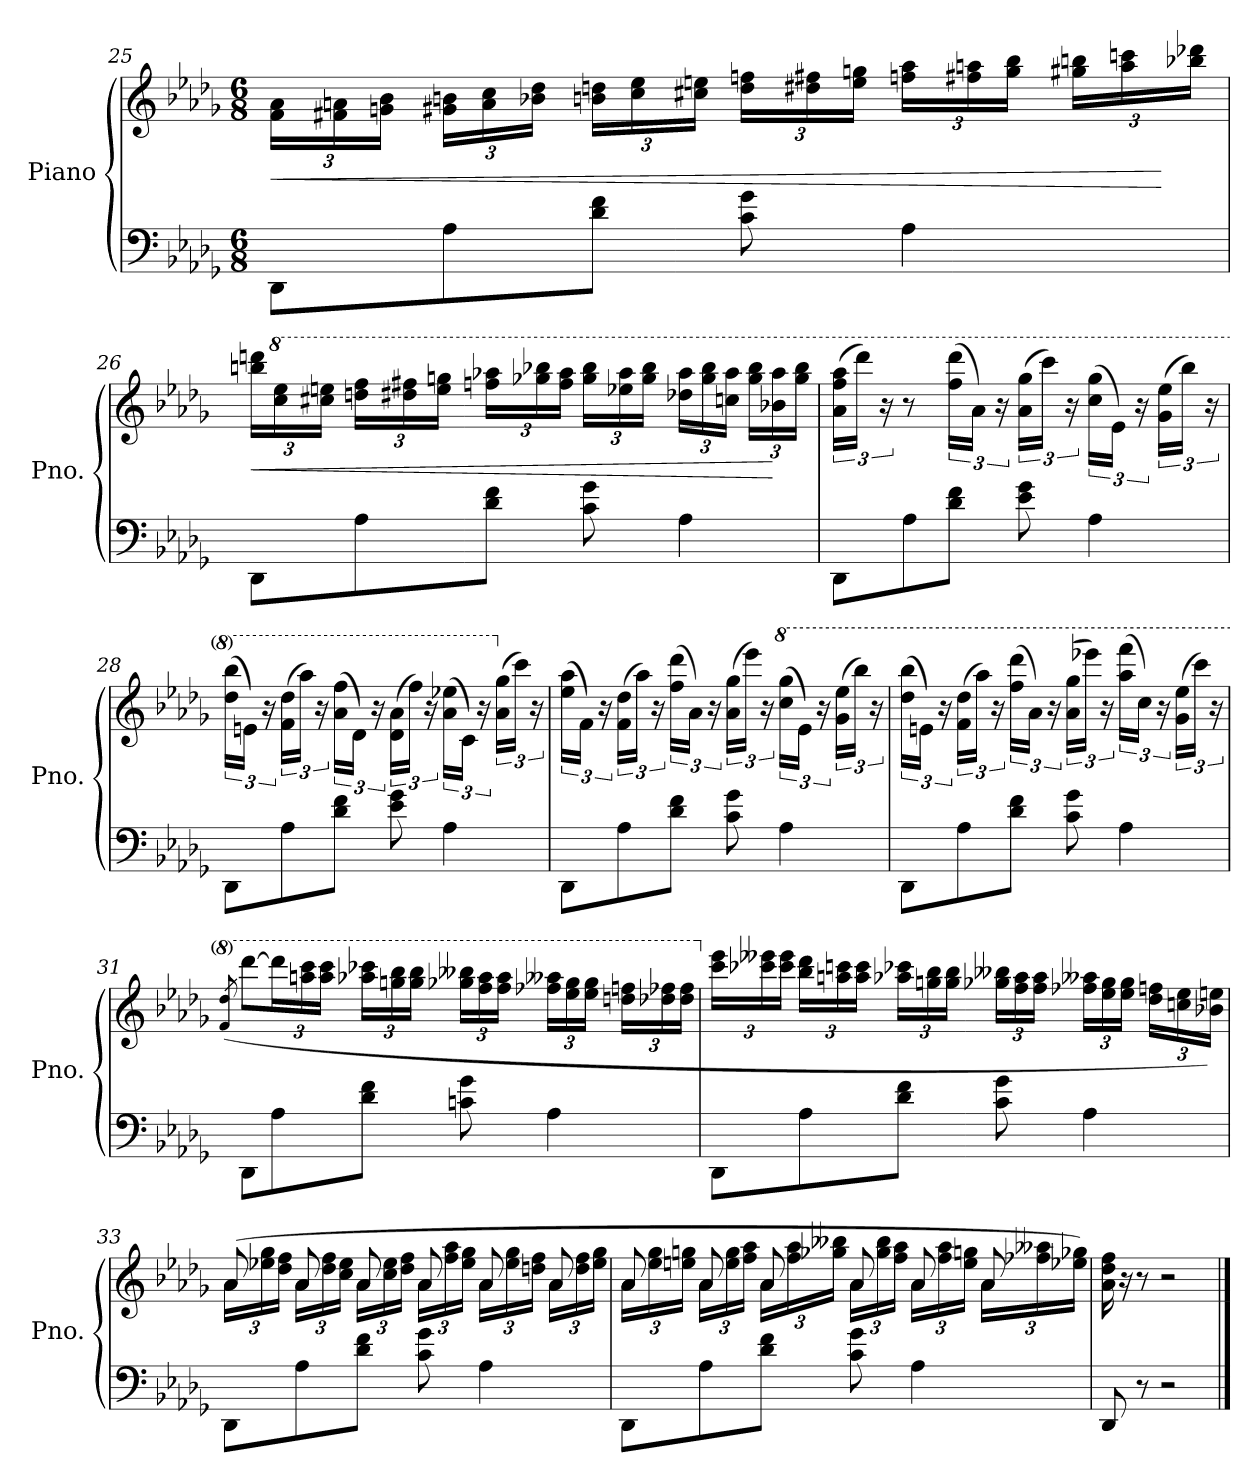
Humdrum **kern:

**kern	**kern	**dynam
*part1	*part1	*part1
*staff2	*staff1	*staff1/2
*I"Piano	*	*
*I'Pno.	*	*
!!LO:PB:g=z
*clefF4	*clefG2	*
*k[b-e-a-d-g-]	*k[b-e-a-d-g-]	*
*M6/8	*M6/8	*
*	*Xbrackettup	*
=25	=25	=25
!	!	!LO:HP:b
8DD-\L	24f\ 24a-\LL	<
.	24f#X\ 24an\	.
.	24gn\ 24b-\JJ	.
8A-\	24g#X\ 24bn\LL	.
.	24a\ 24cc\	.
.	24b-X\ 24dd-\JJ	.
8d-\ 8f\J	24bn\ 24ddn\LL	.
.	24cc\ 24ee-\	.
.	24cc#X\ 24een\JJ	.
8c\ 8g-\	24dd\ 24ffn\LL	.
.	24dd#X\ 24ff#X\	.
.	24ee\ 24ggn\JJ	.
4A-\	24ffn\ 24aa-\LL	.
.	24ff#X\ 24aan\	.
.	24gg\ 24bb-\JJ	.
.	24gg#X\ 24bbn\LL	.
.	24aa\ 24cccn\	.
.	24bb-X\ 24ddd-X\JJ	[
!!LO:LB:g=z
=26	=26	=26
!	!	!LO:HP:b
8DD-\L	24bbn\ 24dddn\LL	<
*	*8va	*
.	24ccc\ 24eee-\	.
.	24ccc#X\ 24eeen\JJ	.
8A-\	24ddd\ 24fff\LL	.
.	24ddd#X\ 24fff#X\	.
.	24eee\ 24gggn\JJ	.
8d-\ 8f\J	24fffn\ 24aaa-X\LL	.
.	24ggg-X\ 24bbb-X\	.
.	24fff\ 24aaa-\JJ	.
8c\ 8g-\	24ggg-\ 24bbb-\LL	.
.	24eee-X\ 24aaa-\	.
.	24ggg-\ 24bbb-\JJ	.
4A-\	24ddd-X\ 24aaa-\LL	.
.	24ggg-\ 24bbb-\	.
.	24cccn\ 24aaa-\JJ	.
.	24ggg-\ 24bbb-\LL	.
.	24bb-X\ 24aaa-\	[
.	24ggg-\ 24bbb-\JJ	.
=27	=27	=27
*	*brackettup	*
8DD-\L	(>24aa-\ 24fff\ 24aaa-\LL	.
.	24dddd-\JJ)	.
.	24r	.
8A-\	8r	.
8d-\ 8f\J	(>24fff\ 24dddd-\LL	.
.	24aa-\JJ)	.
.	24r	.
8e-\ 8g-\	(>24aa-\ 24ggg-\LL	.
.	24cccc\JJ)	.
.	24r	.
4A-\	(>24ccc\ 24ggg-\LL	.
.	24ee-\JJ)	.
.	24r	.
.	(>24gg-\ 24eee-\LL	.
.	24bbb-\JJ)	.
.	24r	.
!!LO:LB:g=z
=28	=28	=28
8DD-\L	(>24ddd-\ 24bbb-\LL	.
.	24een\JJ)	.
.	24r	.
8A-\	(>24ff\ 24ddd-\LL	.
.	24aaa-\JJ)	.
.	24r	.
8d-\ 8f\J	(>24aa-\ 24fff\LL	.
.	24dd-\JJ)	.
.	24r	.
8e-\ 8g-\	(>24dd-\ 24aa-\LL	.
.	24fff\JJ)	.
.	24r	.
4A-\	(>24aa-\ 24eee-X\LL	.
.	24cc\JJ)	.
.	24r	.
*	*X8va	*
.	(>24a-\ 24gg-\LL	.
.	24ccc\JJ)	.
.	24r	.
=29	=29	=29
8DD-\L	(>24ee-\ 24aa-\LL	.
.	24f\JJ)	.
.	24r	.
8A-\	(>24f\ 24dd-\LL	.
.	24aa-\JJ)	.
.	24r	.
8d-\ 8f\J	(>24ff\ 24ddd-\LL	.
.	24a-\JJ)	.
.	24r	.
8c\ 8g-\	(>24a-\ 24gg-\LL	.
.	24eee-\JJ)	.
.	24r	.
*	*8va	*
4A-\	(>24ccc\ 24ggg-\LL	.
.	24ee-\JJ)	.
.	24r	.
.	(>24gg-\ 24eee-\LL	.
.	24bbb-\JJ)	.
.	24r	.
!!LO:LB:g=z
=30	=30	=30
8DD-\L	(>24ddd-\ 24bbb-\LL	.
.	24een\JJ)	.
.	24r	.
8A-\	(>24ff\ 24ddd-\LL	.
.	24aaa-\JJ)	.
.	24r	.
8d-\ 8f\J	(>24fff\ 24dddd-\LL	.
.	24aa-\JJ)	.
.	24r	.
8c\ 8g-\	(>24aa-\ 24ggg-\LL	.
.	24eeee-X\JJ)	.
.	24r	.
4A-\	(>24aaa-\ 24ffff\LL	.
.	24ccc\JJ)	.
.	24r	.
.	(>24gg-\ 24eee-\LL	.
.	24cccc\JJ)	.
.	24r	.
!!LO:LB:g=z
=31	=31	=31
.	(>8qff/ 8qddd-/	.
8DD-\L	[8dddd-\L	.
*	*Xbrackettup	*
8A-\	24dddd-\L]	.
.	24aaan\ 24cccc\	.
.	24aaa\ 24cccc\JJ	.
8d-\ 8f\J	24aaa-X\ 24cccc-X\LL	.
.	24gggn\ 24bbb-\	.
.	24ggg\ 24bbb-\JJ	.
8cn\ 8g-\	24ggg-X\ 24bbb--X\LL	.
.	24fff\ 24aaa-\	.
.	24fff\ 24aaa-\JJ	.
4A-\	24fff-X\ 24aaa--X\LL	.
.	24eee-\ 24ggg-\	.
.	24eee-\ 24ggg-\JJ	.
.	24dddn\ 24fffn\LL	.
.	24ddd-X\ 24fff-X\	.
.	24ddd-\ 24fff-\JJ	.
!!LO:PB:g=z
=32	=32	=32
*	*X8va	*
8DD-\L	24ccc\ 24eee-\LL	.
.	24ccc-X\ 24eee--X\	.
.	24ccc-\ 24eee--\JJ	.
8A-\	24bb-\ 24ddd-\LL	.
.	24aan\ 24cccn\	.
.	24aa\ 24ccc\JJ	.
8d-\ 8f\J	24aa-X\ 24ccc-X\LL	.
.	24ggn\ 24bb-\	.
.	24gg\ 24bb-\JJ	.
8c\ 8g-\	24gg-X\ 24bb--X\LL	.
.	24ff\ 24aa-\	.
.	24ff\ 24aa-\JJ	.
4A-\	24ff-X\ 24aa--X\LL	.
.	24ee-\ 24gg-\	.
.	24ee-\ 24gg-\JJ	.
.	24dd-\ 24ffn\LL	.
.	24ccn\ 24ee-\	.
.	24b-X\ 24een\JJ)	.
!!LO:LB:g=z
=33	=33	=33
*	*^	*
8DD-\L	(>8a-/	24a-\LL	.
.	.	24ee-X\ 24gg-\	.
.	.	24dd-\ 24ff\JJ	.
8A-\	8a-/	24a-\LL	.
.	.	24dd-\ 24ff\	.
.	.	24cc\ 24ee-\JJ	.
8d-\ 8f\J	8a-/	24a-\LL	.
.	.	24cc\ 24ee-\	.
.	.	24dd-\ 24ff\JJ	.
8c\ 8g-\	8a-/	24a-\LL	.
.	.	24ff\ 24aa-\	.
.	.	24ee-\ 24gg-\JJ	.
4A-\	8a-/	24a-\LL	.
.	.	24ee-\ 24gg-\	.
.	.	24ddn\ 24ff\JJ	.
.	8a-/	24a-\LL	.
.	.	24dd\ 24ff\	.
.	.	24ee-\ 24gg-\JJ	.
!!LO:LB:g=z	!!
=34	=34	=34	=34
8DD-\L	8a-/	24a-\LL	.
.	.	24ee-\ 24gg-\	.
.	.	24een\ 24ggn\JJ	.
8A-\	8a-/	24a-\LL	.
.	.	24ee\ 24gg\	.
.	.	24ff\ 24aa-\JJ	.
8d-\ 8f\J	8a-/	24a-\LL	.
.	.	24ff\ 24aa-\	.
.	.	24gg-X\ 24bb--X\JJ	.
8c\ 8g-\	8a-/	24a-\LL	.
.	.	24gg-\ 24bb--\	.
.	.	24ff\ 24aa-\JJ	.
4A-\	8a-/	24a-\LL	.
.	.	24ff\ 24aa-\	.
.	.	24ee\ 24ggn\JJ	.
.	8a-/	24a-\LL	.
.	.	24ff-X\ 24aa--X\	.
.	.	24ee-X\ 24gg-X\JJ)	.
*	*v	*v	*
=35	=35	=35
8DD-/	16a-\ 16dd-\ 16ff\	.
.	16r	.
8r	8r	.
2r	2r	.
==	==	==
*-	*-	*-
